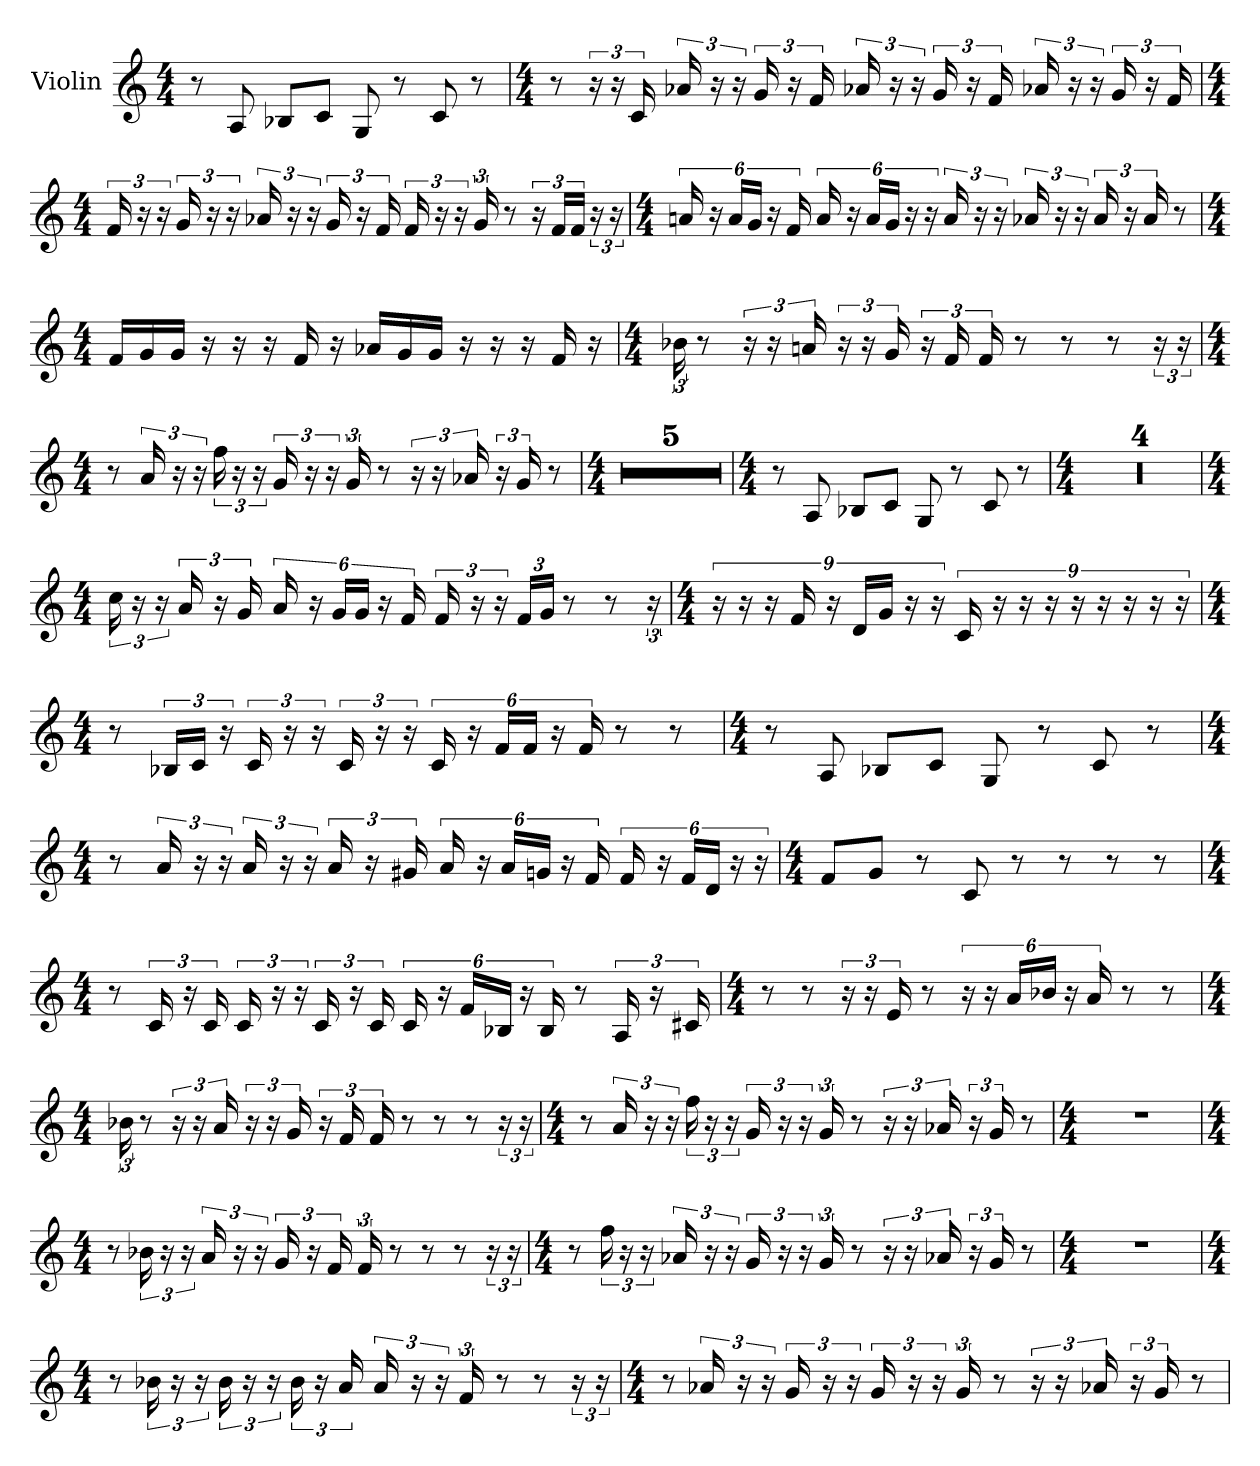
**kern
*part1
*staff1
*I"Violin
*I'Vln
*M4/4
=
8r
8A
8B-XL
8cJ
8G
8r
8c
8r
=
*M4/4
8r
24r
24r
24c
24a-X
24r
24r
24g
24r
24f
24a-X
24r
24r
24g
24r
24f
24a-X
24r
24r
24g
24r
24f
=
*M4/4
24f
24r
24r
24g
24r
24r
24a-X
24r
24r
24g
24r
24f
24f
24r
24r
24g
8r
24r
24fLL
24fJJ
24r
24r
=
*M4/4
24an
24r
24aLL
24gJJ
24r
24f
24a
24r
24aLL
24gJJ
24r
24r
24a
24r
24r
24a-X
24r
24r
24a-
24r
24a-
8r
=
*M4/4
16fLL
16g
16gJJ
16r
16r
16r
16f
16r
16a-XLL
16g
16gJJ
16r
16r
16r
16f
16r
=
*M4/4
24b-X
8r
24r
24r
24an
24r
24r
24g
24r
24f
24f
8r
8r
8r
24r
24r
=
*M4/4
8r
24a
24r
24r
24ff
24r
24r
24g
24r
24r
24g
8r
24r
24r
24a-X
24r
24g
8r
=
*M4/4
1r
=
*M4/4
1r
=
*M4/4
1r
=
*M4/4
1r
=
*M4/4
1r
=
*M4/4
8r
8A
8B-XL
8cJ
8G
8r
8c
8r
=
*M4/4
1r
=
*M4/4
1r
=
*M4/4
1r
=
*M4/4
1r
=
*M4/4
24cc
24r
24r
24a
24r
24g
24a
24r
24gLL
24gJJ
24r
24f
24f
24r
24r
24fLL
24gJJ
8r
8r
24r
=
*M4/4
18r
18r
18r
18f
18r
18dLL
18gJJ
18r
18r
18c
18r
18r
18r
18r
18r
18r
18r
18r
=
*M4/4
8r
24B-XLL
24cJJ
24r
24c
24r
24r
24c
24r
24r
24c
24r
24fLL
24fJJ
24r
24f
8r
8r
=
*M4/4
8r
8A
8B-XL
8cJ
8G
8r
8c
8r
=
*M4/4
8r
24a
24r
24r
24a
24r
24r
24a
24r
24g#X
24a
24r
24aLL
24gnJJ
24r
24f
24f
24r
24fLL
24dJJ
24r
24r
=
*M4/4
8fL
8gJ
8r
8c
8r
8r
8r
8r
=
*M4/4
8r
24c
24r
24c
24c
24r
24r
24c
24r
24c
24c
24r
24fLL
24B-XJJ
24r
24B-
8r
24A
24r
24c#X
=
*M4/4
8r
8r
24r
24r
24e
8r
24r
24r
24aLL
24b-XJJ
24r
24a
8r
8r
=
*M4/4
24b-X
8r
24r
24r
24a
24r
24r
24g
24r
24f
24f
8r
8r
8r
24r
24r
=
*M4/4
8r
24a
24r
24r
24ff
24r
24r
24g
24r
24r
24g
8r
24r
24r
24a-X
24r
24g
8r
=
*M4/4
1r
=
*M4/4
8r
24b-X
24r
24r
24a
24r
24r
24g
24r
24f
24f
8r
8r
8r
24r
24r
=
*M4/4
8r
24ff
24r
24r
24a-X
24r
24r
24g
24r
24r
24g
8r
24r
24r
24a-X
24r
24g
8r
=
*M4/4
1r
=
*M4/4
8r
24b-X
24r
24r
24b-
24r
24r
24b-
24r
24a
24a
24r
24r
24f
8r
8r
24r
24r
=
*M4/4
8r
24a-X
24r
24r
24g
24r
24r
24g
24r
24r
24g
8r
24r
24r
24a-X
24r
24g
8r
=
*-
